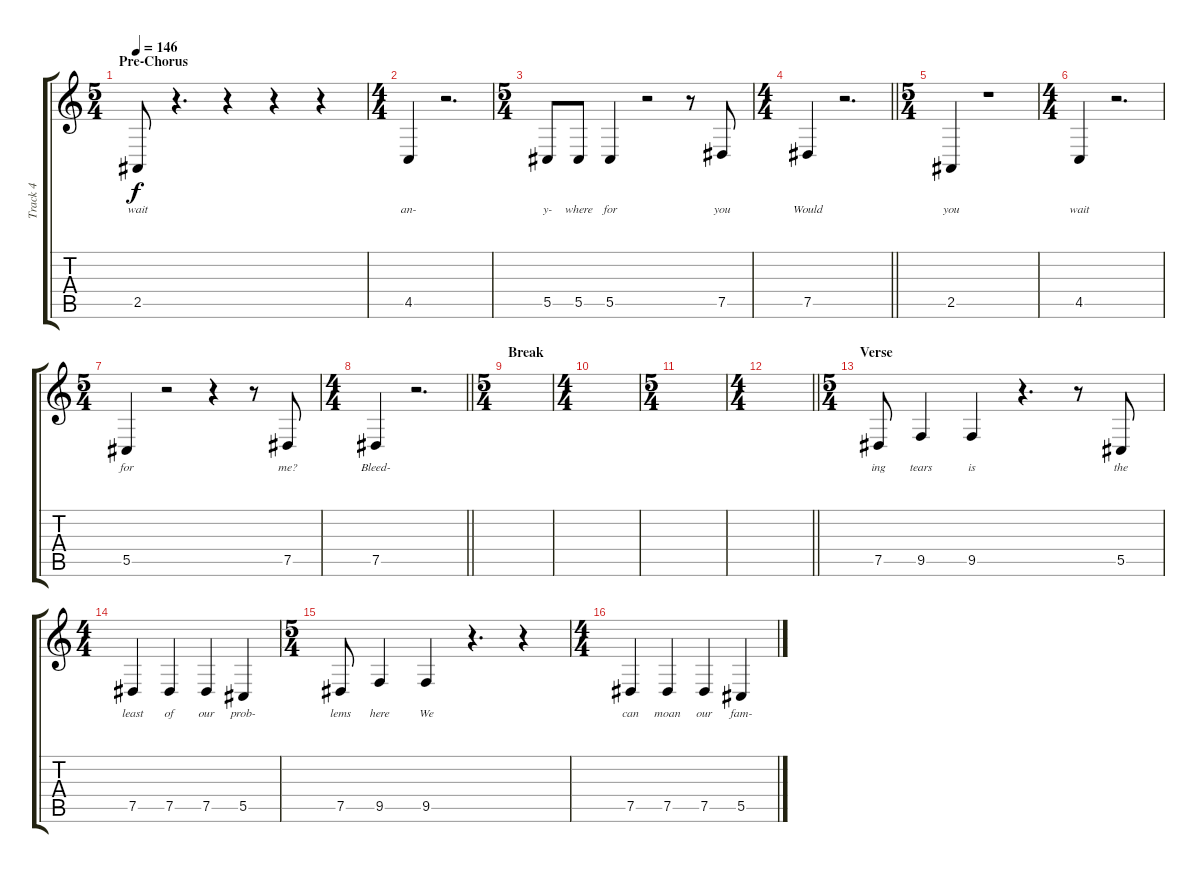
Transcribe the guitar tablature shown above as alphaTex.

\track ("Track 4" "Track 4") {instrument tenorsax}
\staff {score tabs}
\tuning (Eb4 Bb3 Gb3 Db3 Ab2 Eb2) {hide}
\ts (5 4)
\section ("" "Pre-Chorus")
\tempo 146
\clef g2
\ks c
2.5{t}.8{lyrics (0 "wait") lyrics (1 "") lyrics (2 "") lyrics (3 "") lyrics (4 "") dy f} r.4{d} r.4 r.4 r.4 |
\ts (4 4)
4.5.4{lyrics (0 "an-") lyrics (1 "") lyrics (2 "") lyrics (3 "") lyrics (4 "")} r.2{d} |
\ts (5 4)
5.5.8{lyrics (0 "y-") lyrics (1 "") lyrics (2 "") lyrics (3 "") lyrics (4 "")} 5.5.8{lyrics (0 "where") lyrics (1 "") lyrics (2 "") lyrics (3 "") lyrics (4 "")} 5.5.4{lyrics (0 "for") lyrics (1 "") lyrics (2 "") lyrics (3 "") lyrics (4 "")} r.2 r.8 7.5.8{lyrics (0 "you") lyrics (1 "") lyrics (2 "") lyrics (3 "") lyrics (4 "")} |
\ts (4 4)
\barLineRight lightlight
7.5.4{lyrics (0 "Would") lyrics (1 "") lyrics (2 "") lyrics (3 "") lyrics (4 "")} r.2{d} |
\ts (5 4)
2.5.4{lyrics (0 "you") lyrics (1 "") lyrics (2 "") lyrics (3 "") lyrics (4 "")} r.1 |
\ts (4 4)
4.5.4{lyrics (0 "wait") lyrics (1 "") lyrics (2 "") lyrics (3 "") lyrics (4 "")} r.2{d} |
\ts (5 4)
5.5.4{lyrics (0 "for") lyrics (1 "") lyrics (2 "") lyrics (3 "") lyrics (4 "")} r.2 r.4 r.8 7.5.8{lyrics (0 "me?") lyrics (1 "") lyrics (2 "") lyrics (3 "") lyrics (4 "")} |
\ts (4 4)
\barLineRight lightlight
7.5.4{lyrics (0 "Bleed-") lyrics (1 "") lyrics (2 "") lyrics (3 "") lyrics (4 "")} r.2{d} |
\ts (5 4)
\section ("" "Break")
|
\ts (4 4)
|
\ts (5 4)
|
\ts (4 4)
\barLineRight lightlight
|
\ts (5 4)
\section ("" "Verse")
7.5.8{lyrics (0 "ing") lyrics (1 "") lyrics (2 "") lyrics (3 "") lyrics (4 "")} 9.5.4{lyrics (0 "tears") lyrics (1 "") lyrics (2 "") lyrics (3 "") lyrics (4 "")} 9.5.4{lyrics (0 "is") lyrics (1 "") lyrics (2 "") lyrics (3 "") lyrics (4 "")} r.4{d} r.8 5.5.8{lyrics (0 "the") lyrics (1 "") lyrics (2 "") lyrics (3 "") lyrics (4 "")} |
\ts (4 4)
7.5.4{lyrics (0 "least") lyrics (1 "") lyrics (2 "") lyrics (3 "") lyrics (4 "")} 7.5.4{lyrics (0 "of") lyrics (1 "") lyrics (2 "") lyrics (3 "") lyrics (4 "")} 7.5.4{lyrics (0 "our") lyrics (1 "") lyrics (2 "") lyrics (3 "") lyrics (4 "")} 5.5.4{lyrics (0 "prob-") lyrics (1 "") lyrics (2 "") lyrics (3 "") lyrics (4 "")} |
\ts (5 4)
7.5.8{lyrics (0 "lems") lyrics (1 "") lyrics (2 "") lyrics (3 "") lyrics (4 "")} 9.5.4{lyrics (0 "here") lyrics (1 "") lyrics (2 "") lyrics (3 "") lyrics (4 "")} 9.5.4{lyrics (0 "We") lyrics (1 "") lyrics (2 "") lyrics (3 "") lyrics (4 "")} r.4{d} r.4 |
\ts (4 4)
7.5.4{lyrics (0 "can") lyrics (1 "") lyrics (2 "") lyrics (3 "") lyrics (4 "")} 7.5.4{lyrics (0 "moan") lyrics (1 "") lyrics (2 "") lyrics (3 "") lyrics (4 "")} 7.5.4{lyrics (0 "our") lyrics (1 "") lyrics (2 "") lyrics (3 "") lyrics (4 "")} 5.5.4{lyrics (0 "fam-") lyrics (1 "") lyrics (2 "") lyrics (3 "") lyrics (4 "")}
